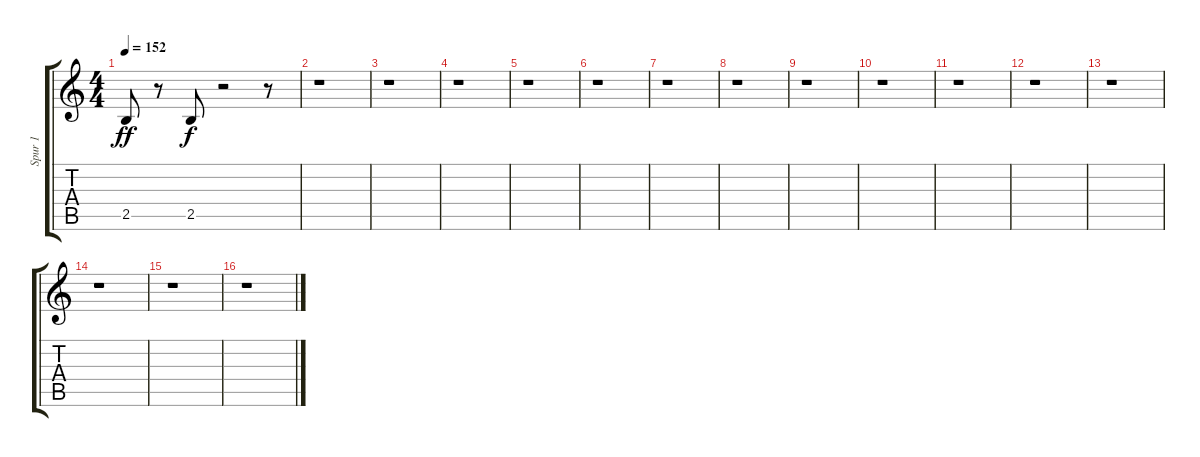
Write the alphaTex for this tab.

\track ("Spur 1" "Spur 1") {instrument overdrivenguitar}
\staff {score tabs}
\tuning (E4 B3 G3 D3 A2 E2) {hide}
\ts (4 4)
\tempo 152
\clef g2
\ks c
2.5.8{dy ff} r.8 2.5.8{dy f} r.2 r.8 |
r.1 |
r.1 |
r.1 |
r.1 |
r.1 |
r.1 |
r.1 |
r.1 |
r.1 |
r.1 |
r.1 |
r.1 |
r.1 |
r.1 |
r.1
